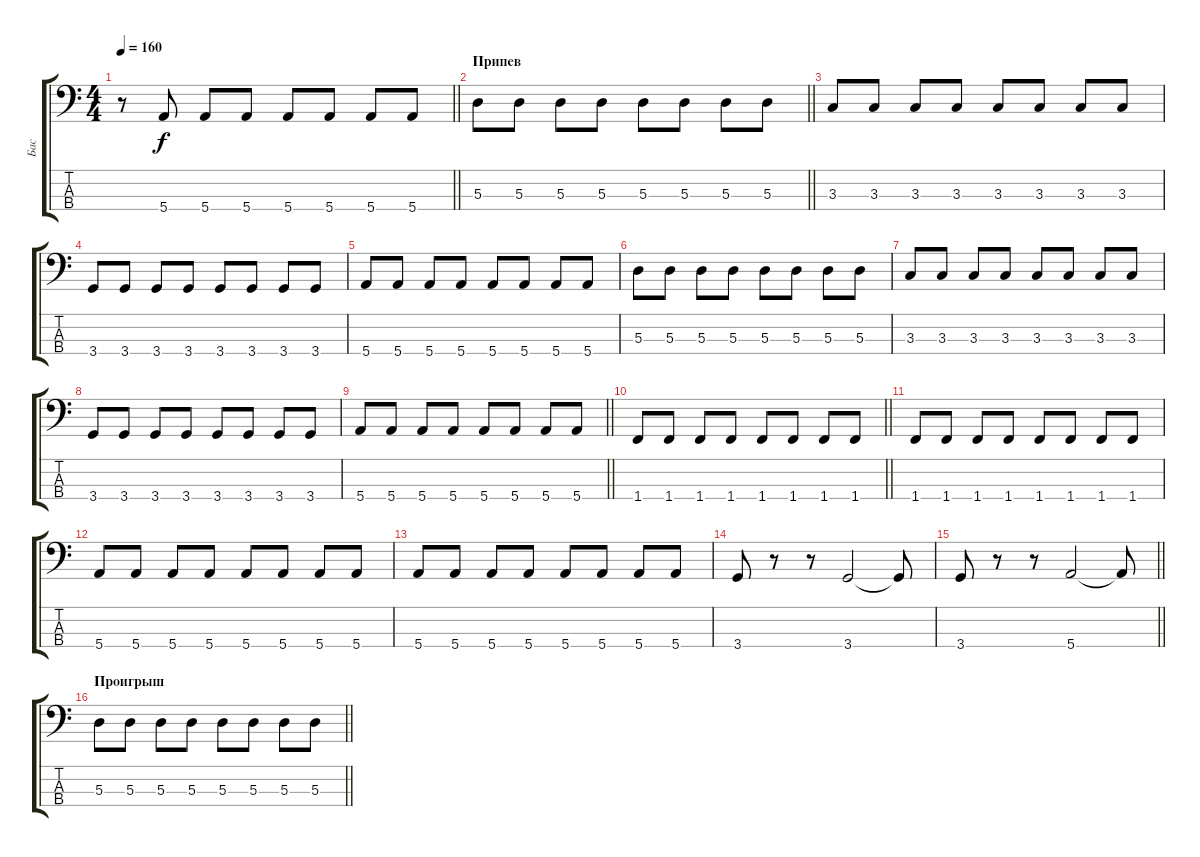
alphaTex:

\track ("Бас" "Бас") {instrument electricbassfinger}
\staff {score tabs}
\tuning (G2 D2 A1 E1) {hide}
\ts (4 4)
\tempo 160
\clef f4
\barLineRight lightlight
\ks c
r.8{dy f} 5.4.8 5.4.8 5.4.8 5.4.8 5.4.8 5.4.8 5.4.8 |
\section ("" "Припев")
\barLineRight lightlight
5.3.8 5.3.8 5.3.8 5.3.8 5.3.8 5.3.8 5.3.8 5.3.8 |
3.3.8 3.3.8 3.3.8 3.3.8 3.3.8 3.3.8 3.3.8 3.3.8 |
3.4.8 3.4.8 3.4.8 3.4.8 3.4.8 3.4.8 3.4.8 3.4.8 |
5.4.8 5.4.8 5.4.8 5.4.8 5.4.8 5.4.8 5.4.8 5.4.8 |
5.3.8 5.3.8 5.3.8 5.3.8 5.3.8 5.3.8 5.3.8 5.3.8 |
3.3.8 3.3.8 3.3.8 3.3.8 3.3.8 3.3.8 3.3.8 3.3.8 |
3.4.8 3.4.8 3.4.8 3.4.8 3.4.8 3.4.8 3.4.8 3.4.8 |
\barLineRight lightlight
5.4.8 5.4.8 5.4.8 5.4.8 5.4.8 5.4.8 5.4.8 5.4.8 |
\section ("" " ")
\barLineRight lightlight
1.4.8 1.4.8 1.4.8 1.4.8 1.4.8 1.4.8 1.4.8 1.4.8 |
1.4.8 1.4.8 1.4.8 1.4.8 1.4.8 1.4.8 1.4.8 1.4.8 |
5.4.8 5.4.8 5.4.8 5.4.8 5.4.8 5.4.8 5.4.8 5.4.8 |
5.4.8 5.4.8 5.4.8 5.4.8 5.4.8 5.4.8 5.4.8 5.4.8 |
3.4.8 r.8 r.8 3.4.2 3.4{t}.8 |
\barLineRight lightlight
3.4.8 r.8 r.8 5.4.2 5.4{t}.8 |
\section ("" "Проигрыш")
\barLineRight lightlight
5.3.8 5.3.8 5.3.8 5.3.8 5.3.8 5.3.8 5.3.8 5.3.8
